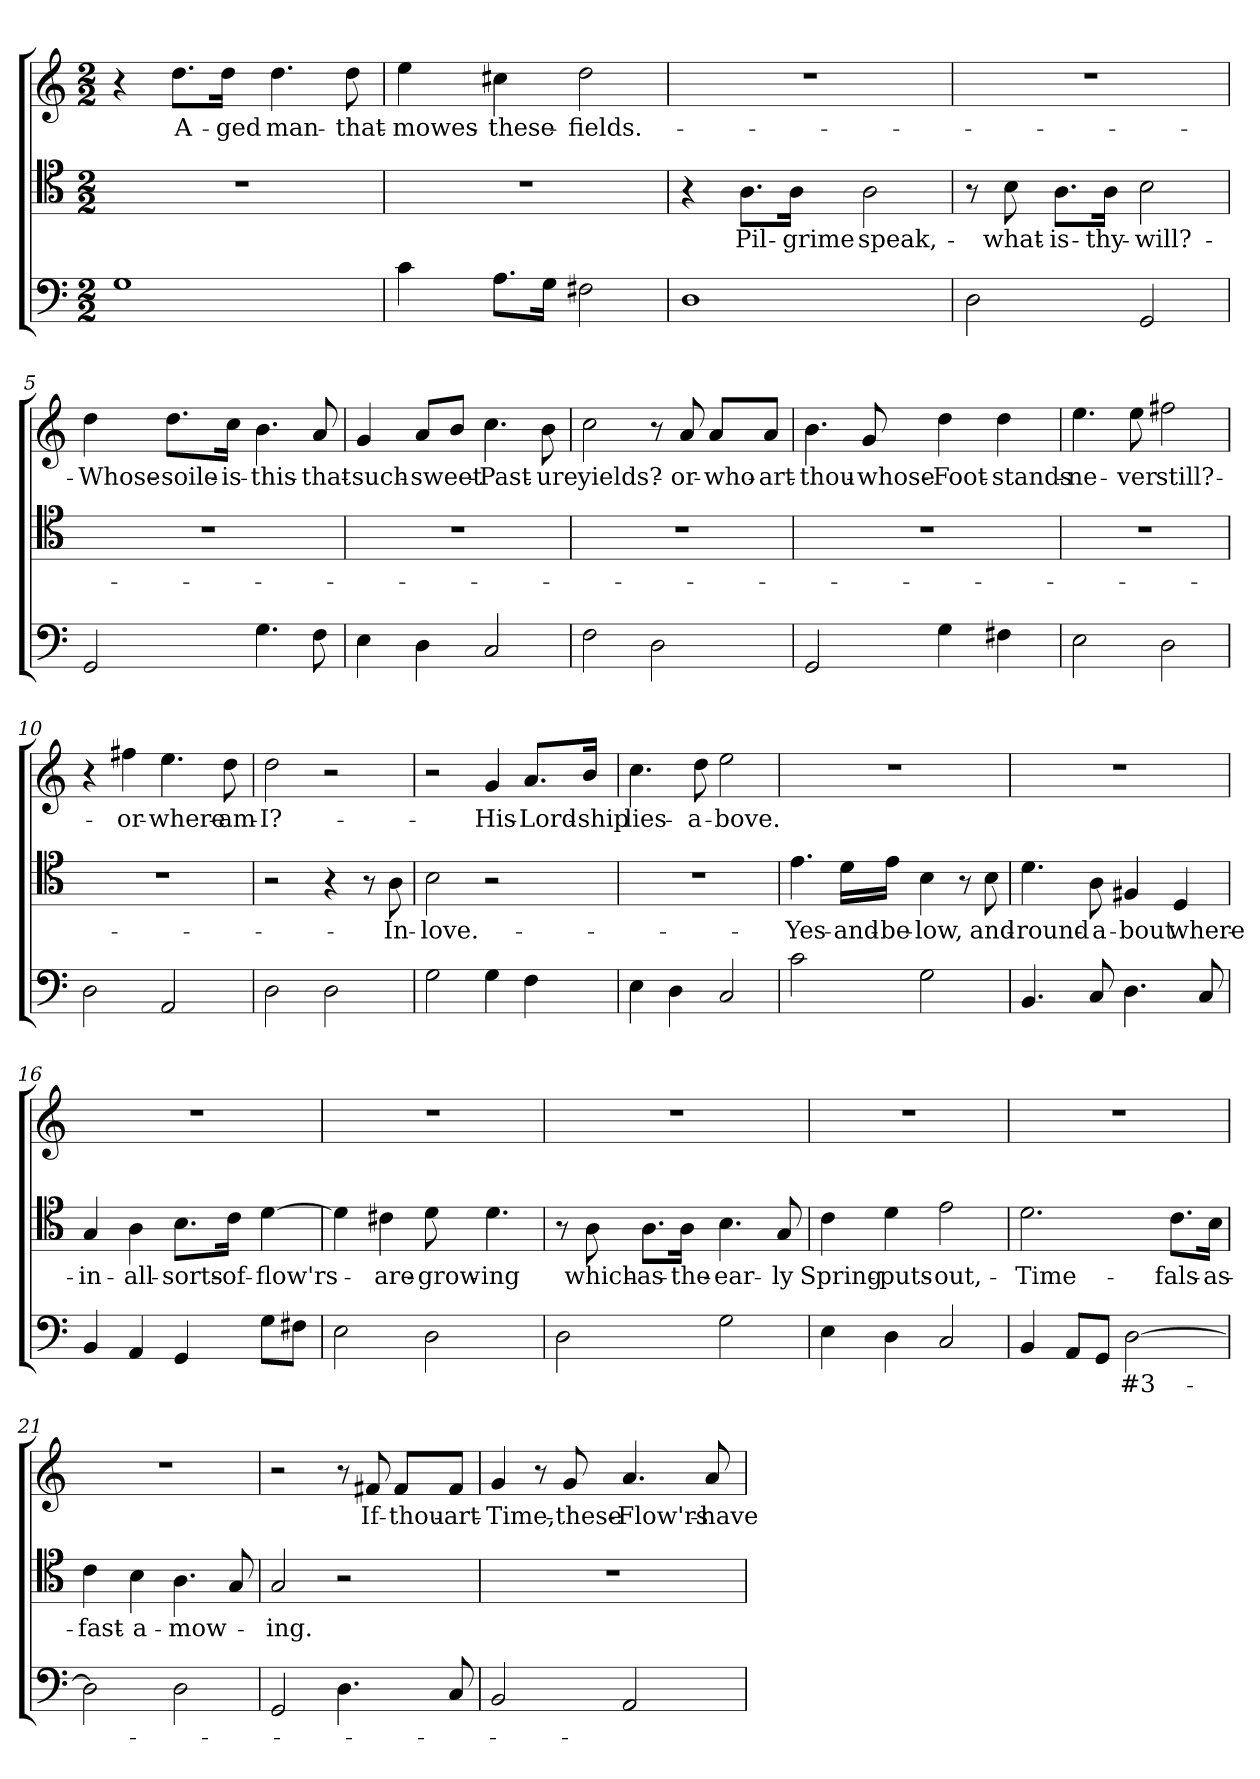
**kern	**text	**kern	**text	**kern	**text
*part3	*part3	*part2	*part2	*part1	*part1
*staff3	*staff3	*staff2	*staff2	*staff1	*staff1
*clefF4	*	*clefC4	*	*clefG2	*
*k[]	*	*k[]	*	*k[]	*
*C:	*	*C:	*	*C:	*
*M2/2	*	*M2/2	*	*M2/2	*
=1	=1	=1	=1	=1	=1
1G\	.	1r	.	4r	.
.	.	.	.	8.dd\L	A-
.	.	.	.	16dd\Jk	-ged
.	.	.	.	4.dd\	man-
.	.	.	.	8dd\	that-
=2	=2	=2	=2	=2	=2
4c\	.	1r	.	4ee\	mowes-
8.A\L	.	.	.	4cc#X\	these-
16G\Jk	.	.	.	.	.
2F#X\	.	.	.	2dd\	fields.-
=3	=3	=3	=3	=3	=3
1D\	.	4r	.	1r	.
.	.	8.A\L	Pil-	.	.
.	.	16A\Jk	-grime	.	.
.	.	2A\	speak,-	.	.
=4	=4	=4	=4	=4	=4
2D\	.	8r	.	1r	.
.	.	8B\	what-	.	.
.	.	8.A\L	is-	.	.
.	.	16A\Jk	thy-	.	.
2GG/	.	2B\	will?-	.	.
=5	=5	=5	=5	=5	=5
2GG/	.	1r	.	4dd\	Whose-
.	.	.	.	8.dd\L	soile-
.	.	.	.	16cc\Jk	is-
4.G\	.	.	.	4.b\	this-
8F\	.	.	.	8a/	that-
!!LO:LB:g=z
=6	=6	=6	=6	=6	=6
4E\	.	1r	.	4g/	such-
4D\	.	.	.	8a/L	sweet-
.	.	.	.	8b/J	.
2C/	.	.	.	4.cc\	Past-
.	.	.	.	8b\	-ure
=7	=7	=7	=7	=7	=7
2F\	.	1r	.	2cc\	yields?-
2D\	.	.	.	8r	.
.	.	.	.	8a/	or-
.	.	.	.	8a/L	who-
.	.	.	.	8a/J	art-
=8	=8	=8	=8	=8	=8
2GG/	.	1r	.	4.b\	thou-
.	.	.	.	8g/	whose-
4G\	.	.	.	4dd\	Foot-
4F#X\	.	.	.	4dd\	stands-
=9	=9	=9	=9	=9	=9
2E\	.	1r	.	4.ee\	ne-
.	.	.	.	8ee\	-ver
2D\	.	.	.	2ff#X\	still?-
=10	=10	=10	=10	=10	=10
2D\	.	1r	.	4r	.
.	.	.	.	4ff#X\	or-
2AA/	.	.	.	4.ee\	where-
.	.	.	.	8dd\	am-
!!LO:LB:g=z
=11	=11	=11	=11	=11	=11
2D\	.	2r	.	2dd\	I?-
2D\	.	4r	.	2r	.
.	.	8r	.	.	.
.	.	8A\	In-	.	.
=12	=12	=12	=12	=12	=12
2G\	.	2B\	love.-	2r	.
4G\	.	2r	.	4g/	His-
4F\	.	.	.	8.a/L	Lord-
.	.	.	.	16b/Jk	-ship
=13	=13	=13	=13	=13	=13
4E\	.	1r	.	4.cc\	lies-
4D\	.	.	.	.	.
.	.	.	.	8dd\	a-
2C/	.	.	.	2ee\	-bove.
=14	=14	=14	=14	=14	=14
2c\	.	4.e\	Yes-	1r	.
.	.	16d\LL	and-	.	.
.	.	16e\JJ	be-	.	.
2G\	.	4B\	-low,	.	.
.	.	8r	.	.	.
.	.	8B\	and-	.	.
=15	=15	=15	=15	=15	=15
4.BB/	.	4.d\	round-	1r	.
8C/	.	8A\	a-	.	.
4.D\	.	4F#X/	-bout	.	.
.	.	4D/	where-	.	.
8C/	.	.	.	.	.
!!LO:PB:g=z
=16	=16	=16	=16	=16	=16
4BB/	.	4G/	in-	1r	.
4AA/	.	4A\	all-	.	.
4GG/	.	8.B\L	sorts-	.	.
.	.	16c\Jk	of-	.	.
8G\L	.	[4d\	flow'rs-	.	.
8F#X\J	.	.	.	.	.
=17	=17	=17	=17	=17	=17
2E\	.	4d\]	.	1r	.
.	.	4c#X\	are-	.	.
2D\	.	8d\	grow-	.	.
.	.	4.d\	-ing	.	.
=18	=18	=18	=18	=18	=18
2D\	.	8r	.	1r	.
.	.	8A\	which-	.	.
.	.	8.A\L	as-	.	.
.	.	16A\Jk	the-	.	.
2G\	.	4.B\	ear-	.	.
.	.	8G/	-ly	.	.
=19	=19	=19	=19	=19	=19
4E\	.	4c\	Spring-	1r	.
4D\	.	4d\	puts-	.	.
2C/	.	2e\	out,-	.	.
=20	=20	=20	=20	=20	=20
4BB/	.	2.d\	Time-	1r	.
8AA/L	.	.	.	.	.
8GG/J	.	.	.	.	.
[2D\	#3-	.	.	.	.
.	.	8.c\L	fals-	.	.
.	.	16B\Jk	as-	.	.
!!LO:LB:g=z
=21	=21	=21	=21	=21	=21
2D\]	.	4c\	fast-	1r	.
.	.	4B\	a-	.	.
2D\	.	4.A\	mow-	.	.
.	.	8G/	.	.	.
=22	=22	=22	=22	=22	=22
2GG/	.	2G/	-ing.	2r	.
4.D\	.	2r	.	8r	.
.	.	.	.	8f#X/	If-
.	.	.	.	8f#/L	thou-
8C/	.	.	.	8f#/J	art-
=23	=23	=23	=23	=23	=23
2BB/	.	1r	.	4g/	Time,-
.	.	.	.	8r	.
.	.	.	.	8g/	these-
2AA/	.	.	.	4.a/	Flow'rs-
.	.	.	.	8a/	have-
=	=	=	=	=	=
*-	*-	*-	*-	*-	*-
